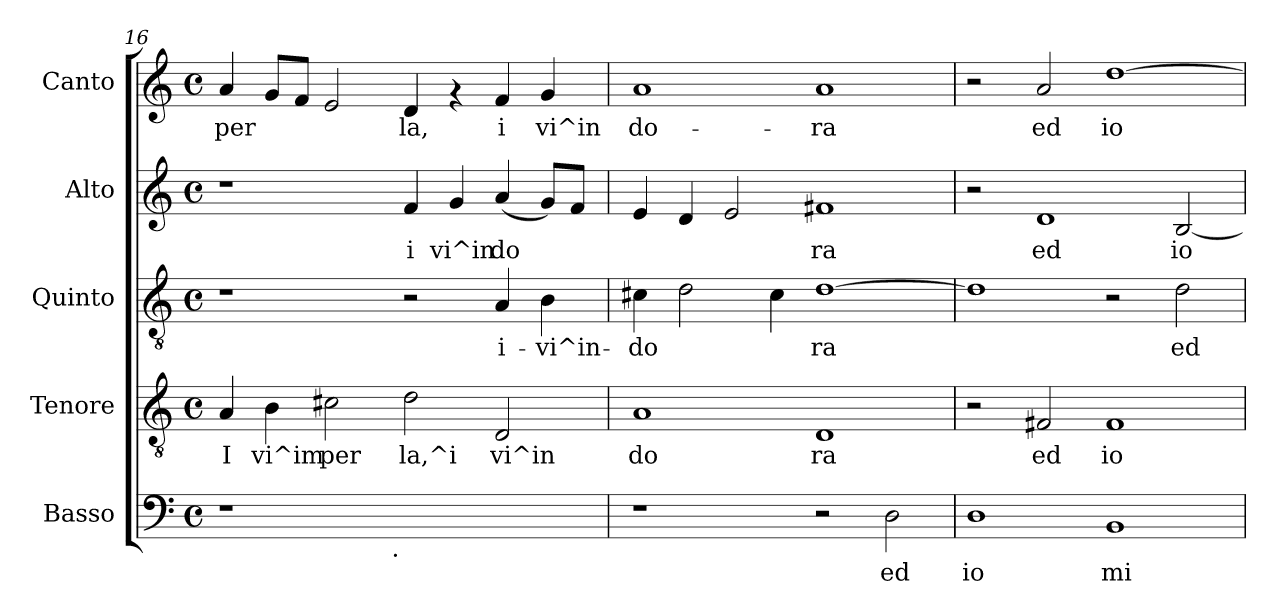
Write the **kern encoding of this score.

**kern	**text	**kern	**text	**kern	**text	**kern	**text	**kern	**text
*part5	*part5	*part4	*part4	*part3	*part3	*part2	*part2	*part1	*part1
*staff5	*staff5	*staff4	*staff4	*staff3	*staff3	*staff2	*staff2	*staff1	*staff1
*I"Basso	*	*I"Tenore	*	*I"Quinto	*	*I"Alto	*	*I"Canto	*
*clefF4	*	*clefGv2	*	*clefGv2	*	*clefG2	*	*clefG2	*
*k[]	*	*k[]	*	*k[]	*	*k[]	*	*k[]	*
*C:	*	*C:	*	*C:	*	*C:	*	*C:	*
*M4/4	*	*M4/4	*	*M4/4	*	*M4/4	*	*M4/4	*
*met(c)	*	*met(c)	*	*met(c)	*	*met(c)	*	*met(c)	*
=16	=16	=16	=16	=16	=16	=16	=16	=16	=16
!	!	!	!LO:LY:b	!	!	!	!	!	!LO:LY:b:cj
*^	*	*	*	*	*	*	*	*	*
1r	2ryy	.	4A/	I	1r	.	1r	.	4a/	per
!	!	!	!	!LO:LY:b	!	!	!	!	!	!LO:LY:b:cj
.	.	.	4B\	vi^im	.	.	.	.	8g/L	.
!	!	!	!	!	!	!	!	!	!	!LO:LY:b:cj
.	.	.	.	.	.	.	.	.	8f/J	.
!	!	!	!	!LO:LY:b	!	!	!	!	!	!LO:LY:b:cj
.	4...ryy	.	2c#X\	per	.	.	.	.	2e/	.
!	!LO:TX:b:t=.	!	!	!	!	!	!	!	!	!
.	1ryy	.	.	.	.	.	.	.	.	.
!	!	!	!	!LO:LY:b	!	!	!	!LO:LY:b:cj	!	!LO:LY:b:cj
1ryy	.	.	2d\	la,^i	2r	.	4f/	i	4d/	la,
!	!	!	!	!	!	!	!	!LO:LY:b:cj	!	!
.	.	.	.	.	.	.	4g/	vi^in	4rf	.
!	!	!	!	!LO:LY:b	!	!LO:LY:b:cj	!	!LO:LY:b:cj	!	!LO:LY:b:cj
.	.	.	2D/	vi^in	4A/	i-	(>4a/	do	4f/	i
!	!	!	!	!	!	!LO:LY:b:cj	!	!LO:LY:b:cj	!	!LO:LY:b:cj
.	.	.	.	.	4B\	-vi^in-	8g/L)	.	4g/	vi^in
!	!	!	!	!	!	!	!	!LO:LY:b:cj	!	!
.	.	.	.	.	.	.	8f/J	.	.	.
.	32ryy	.	.	.	.	.	.	.	.	.
!!LO:LB:g=z
=17	=17	=17	=17	=17	=17	=17	=17	=17	=17	=17
!	!	!	!	!LO:LY:b	!	!LO:LY:b:cj	!	!LO:LY:b:cj	!	!LO:LY:b:cj
*v	*v	*	*	*	*	*	*	*	*	*
1r	.	1A	do	4c#X\	-do	4e/	.	1a	do-
!	!	!	!	!	!LO:LY:b:cj	!	!LO:LY:b:cj	!	!
.	.	.	.	2d\	.	4d/	.	.	.
!	!	!	!	!	!	!	!LO:LY:b:cj	!	!
.	.	.	.	.	.	2e/	.	.	.
!	!	!	!	!	!LO:LY:b:cj	!	!	!	!
.	.	.	.	4c#\	.	.	.	.	.
!	!	!	!LO:LY:b	!	!LO:LY:b:cj	!	!LO:LY:b:cj	!	!LO:LY:b:cj
2r	.	1D	ra	[>1d	ra	1f#X	ra	1a	-ra
!	!LO:LY:b:cj	!	!	!	!	!	!	!	!
2D\	ed	.	.	.	.	.	.	.	.
=18	=18	=18	=18	=18	=18	=18	=18	=18	=18
!	!LO:LY:b:cj	!	!	!	!LO:LY:b:cj	!	!	!	!
1D	io	2r	.	1d]	.	2r	.	2r	.
!	!	!	!LO:LY:b	!	!	!	!LO:LY:b:cj	!	!LO:LY:b:cj
.	.	2F#X/	ed	.	.	1d	ed	2a/	ed
!	!LO:LY:b:cj	!	!LO:LY:b	!	!	!	!	!	!LO:LY:b:cj
1BB	mi	1F#	io	2r	.	.	.	[>1dd	io
!	!	!	!	!	!LO:LY:b:cj	!	!LO:LY:b:cj	!	!
.	.	.	.	2d\	ed	[<2B/	io	.	.
=	=	=	=	=	=	=	=	=	=
*-	*-	*-	*-	*-	*-	*-	*-	*-	*-
